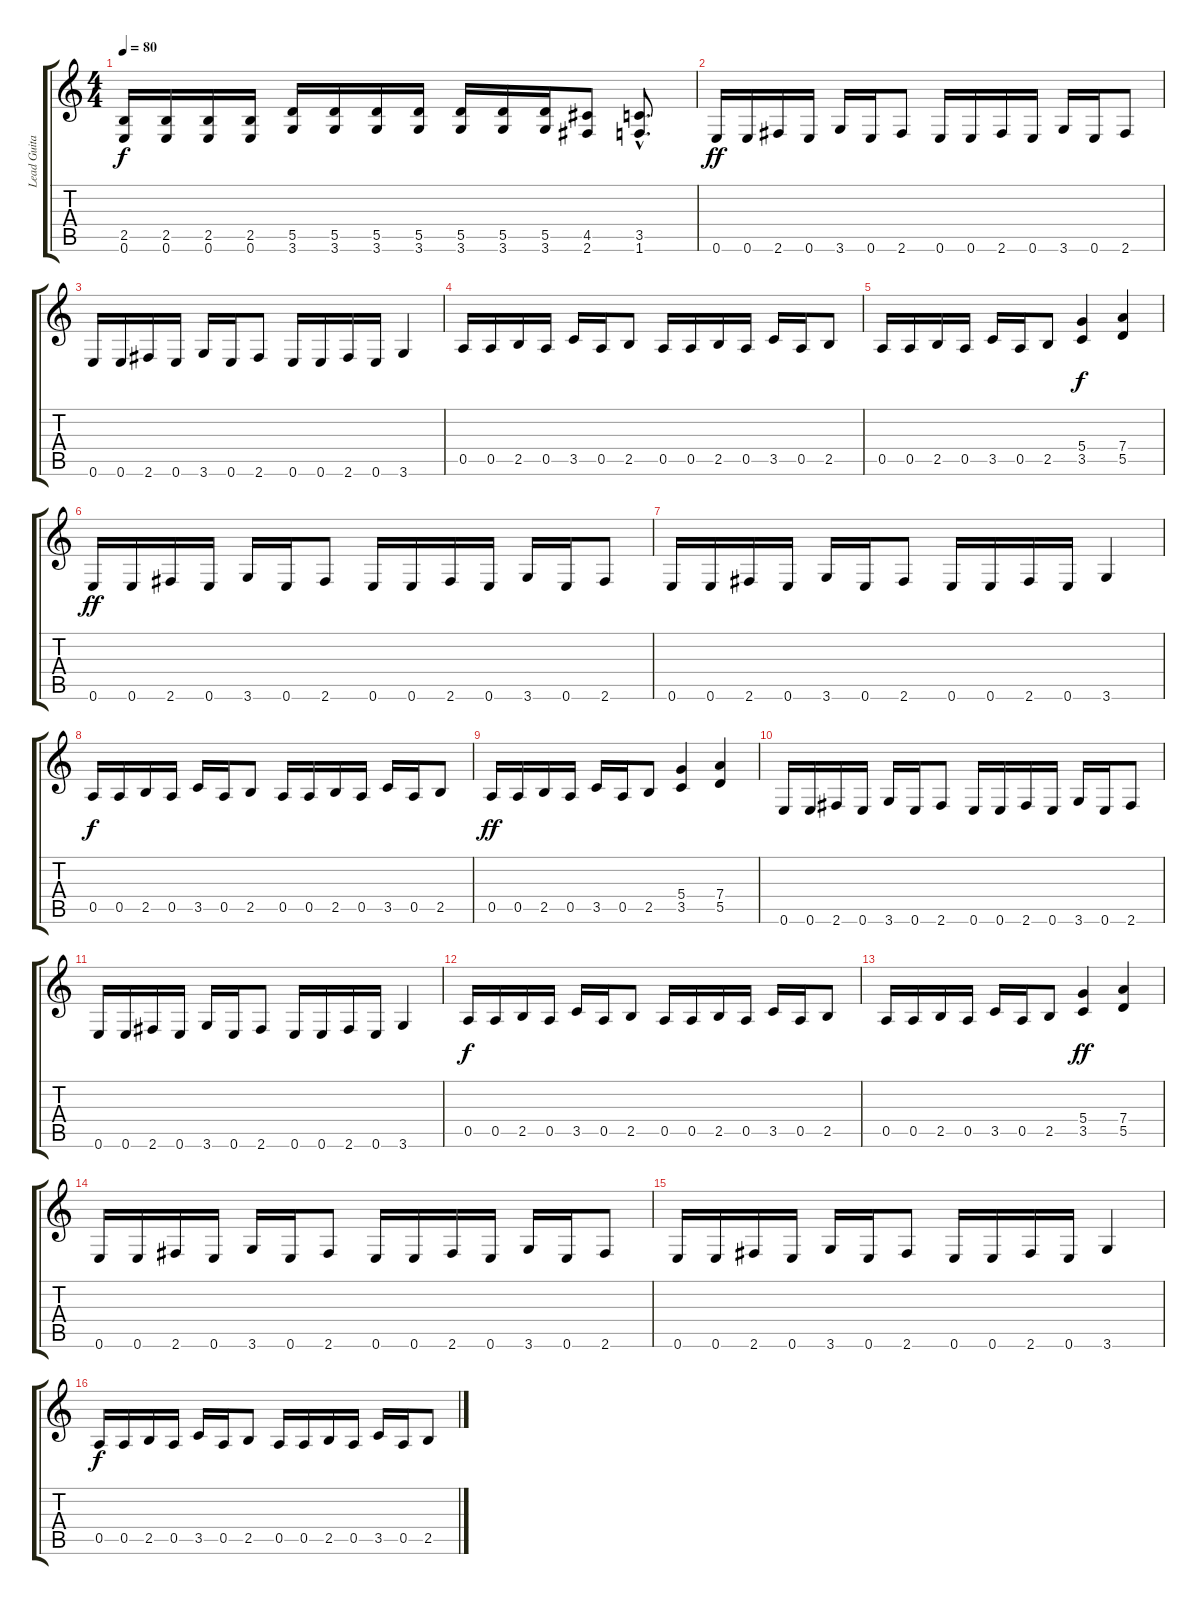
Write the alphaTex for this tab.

\track ("Lead Guitar" "Lead Guita") {instrument distortionguitar}
\staff {score tabs}
\tuning (E4 B3 G3 D3 A2 E2) {hide}
\ts (4 4)
\tempo 80
\clef g2
\ks c
(2.5 0.6).16{dy f} (2.5 0.6).16 (2.5 0.6).16 (2.5 0.6).16 (5.5 3.6).16 (5.5 3.6).16 (5.5 3.6).16 (5.5 3.6).16 (5.5 3.6).16 (5.5 3.6).16 (5.5 3.6).16 (4.5 2.6).8 (3.5{hac} 1.6{hac}).8{d} |
0.6.16{dy ff volume 13 balance 8} 0.6.16 2.6.16 0.6.16 3.6.16 0.6.16 2.6.8 0.6.16 0.6.16 2.6.16 0.6.16 3.6.16 0.6.16 2.6.8 |
0.6.16 0.6.16 2.6.16 0.6.16 3.6.16 0.6.16 2.6.8 0.6.16 0.6.16 2.6.16 0.6.16 3.6.4 |
0.5.16 0.5.16 2.5.16 0.5.16 3.5.16 0.5.16 2.5.8 0.5.16 0.5.16 2.5.16 0.5.16 3.5.16 0.5.16 2.5.8 |
0.5.16 0.5.16 2.5.16 0.5.16 3.5.16 0.5.16 2.5.8 (5.4 3.5).4{dy f} (7.4 5.5).4 |
0.6.16{dy ff} 0.6.16 2.6.16 0.6.16 3.6.16 0.6.16 2.6.8 0.6.16 0.6.16 2.6.16 0.6.16 3.6.16 0.6.16 2.6.8 |
0.6.16 0.6.16 2.6.16 0.6.16 3.6.16 0.6.16 2.6.8 0.6.16 0.6.16 2.6.16 0.6.16 3.6.4 |
0.5.16{dy f} 0.5.16 2.5.16 0.5.16 3.5.16 0.5.16 2.5.8 0.5.16 0.5.16 2.5.16 0.5.16 3.5.16 0.5.16 2.5.8 |
0.5.16{dy ff} 0.5.16 2.5.16 0.5.16 3.5.16 0.5.16 2.5.8 (5.4 3.5).4 (7.4 5.5).4 |
0.6.16 0.6.16 2.6.16 0.6.16 3.6.16 0.6.16 2.6.8 0.6.16 0.6.16 2.6.16 0.6.16 3.6.16 0.6.16 2.6.8 |
0.6.16 0.6.16 2.6.16 0.6.16 3.6.16 0.6.16 2.6.8 0.6.16 0.6.16 2.6.16 0.6.16 3.6.4 |
0.5.16{dy f} 0.5.16 2.5.16 0.5.16 3.5.16 0.5.16 2.5.8 0.5.16 0.5.16 2.5.16 0.5.16 3.5.16 0.5.16 2.5.8 |
0.5.16 0.5.16 2.5.16 0.5.16 3.5.16 0.5.16 2.5.8 (5.4 3.5).4{dy ff} (7.4 5.5).4 |
0.6.16{volume 8} 0.6.16 2.6.16 0.6.16 3.6.16 0.6.16 2.6.8 0.6.16 0.6.16 2.6.16 0.6.16 3.6.16 0.6.16 2.6.8 |
0.6.16 0.6.16 2.6.16 0.6.16 3.6.16 0.6.16 2.6.8 0.6.16 0.6.16 2.6.16 0.6.16 3.6.4 |
0.5.16{dy f} 0.5.16 2.5.16 0.5.16 3.5.16 0.5.16 2.5.8 0.5.16 0.5.16 2.5.16 0.5.16 3.5.16 0.5.16 2.5.8
